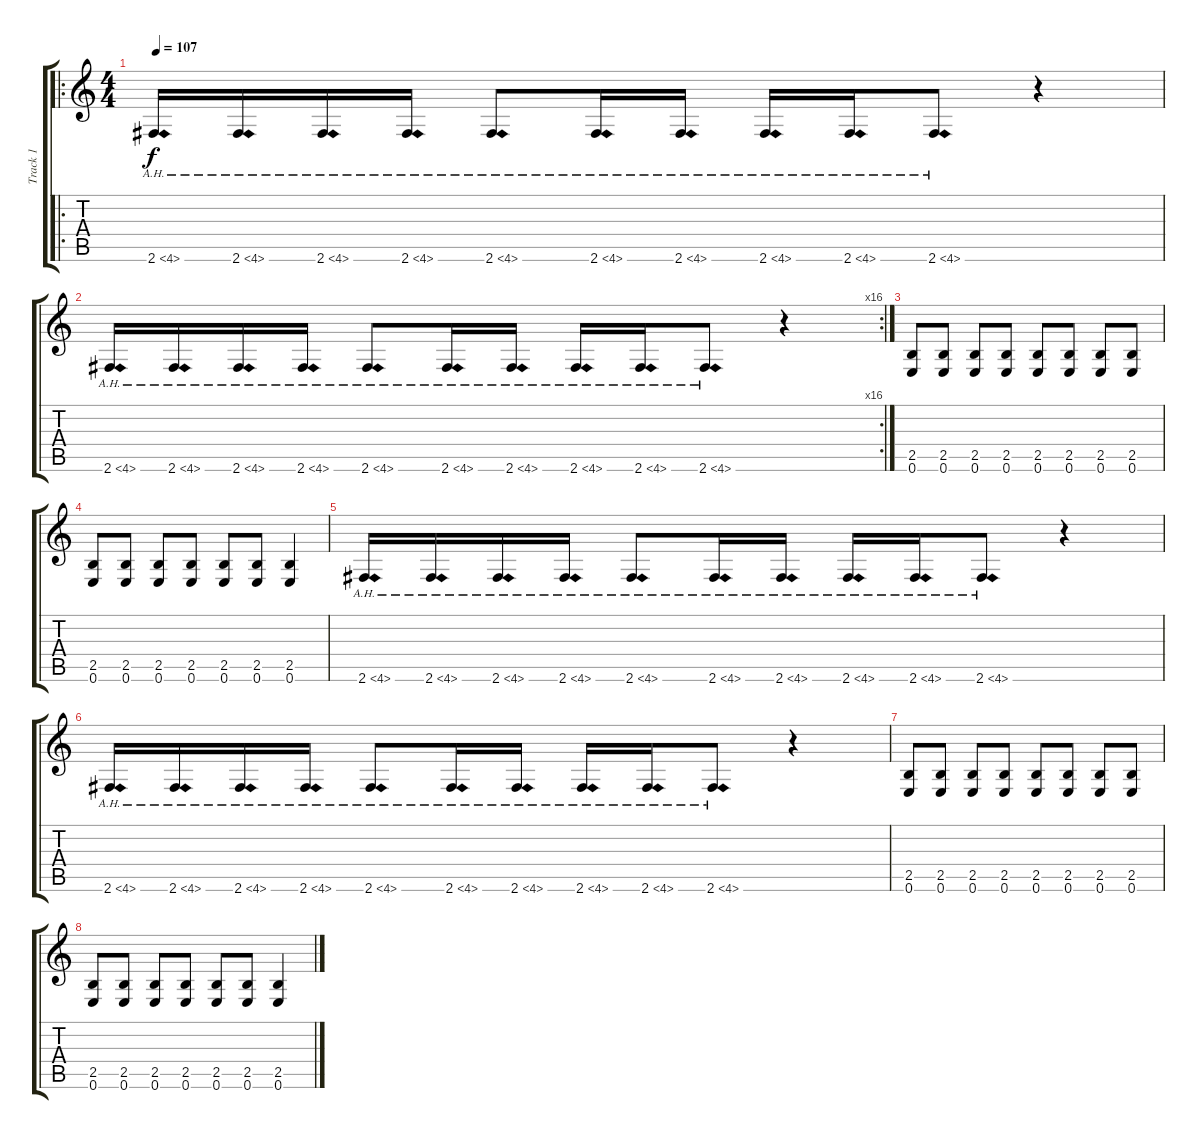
\track ("Track 1" "Track 1") {instrument distortionguitar}
\staff {score tabs}
\tuning (E4 B3 G3 D3 A2 E2) {hide}
\ro
\ts (4 4)
\tempo 107
\clef g2
\ks c
2.6{ah 2}.16{dy f instrument distortionguitar} 2.6{ah 2}.16 2.6{ah 2}.16 2.6{ah 2}.16 2.6{ah 2}.8 2.6{ah 2}.16 2.6{ah 2}.16 2.6{ah 2}.16 2.6{ah 2}.16 2.6{ah 2}.8 r.4 |
\rc 16
2.6{ah 2}.16 2.6{ah 2}.16 2.6{ah 2}.16 2.6{ah 2}.16 2.6{ah 2}.8 2.6{ah 2}.16 2.6{ah 2}.16 2.6{ah 2}.16 2.6{ah 2}.16 2.6{ah 2}.8 r.4 |
(2.5 0.6).8 (2.5 0.6).8{instrument electricguitarmuted} (2.5 0.6).8 (2.5 0.6).8{instrument distortionguitar} (2.5 0.6).8 (2.5 0.6).8{instrument electricguitarmuted} (2.5 0.6).8 (2.5 0.6).8{instrument electricguitarmuted} |
(2.5 0.6).8 (2.5 0.6).8{instrument electricguitarmuted} (2.5 0.6).8 (2.5 0.6).8 (2.5 0.6).8{instrument distortionguitar} (2.5 0.6).8 (2.5 0.6).4 |
2.6{ah 2}.16 2.6{ah 2}.16 2.6{ah 2}.16 2.6{ah 2}.16 2.6{ah 2}.8 2.6{ah 2}.16 2.6{ah 2}.16 2.6{ah 2}.16 2.6{ah 2}.16 2.6{ah 2}.8 r.4 |
2.6{ah 2}.16 2.6{ah 2}.16 2.6{ah 2}.16 2.6{ah 2}.16 2.6{ah 2}.8 2.6{ah 2}.16 2.6{ah 2}.16 2.6{ah 2}.16 2.6{ah 2}.16 2.6{ah 2}.8 r.4 |
(2.5 0.6).8 (2.5 0.6).8{instrument electricguitarmuted} (2.5 0.6).8 (2.5 0.6).8{instrument distortionguitar} (2.5 0.6).8 (2.5 0.6).8{instrument electricguitarmuted} (2.5 0.6).8 (2.5 0.6).8{instrument electricguitarmuted} |
(2.5 0.6).8 (2.5 0.6).8{instrument electricguitarmuted} (2.5 0.6).8 (2.5 0.6).8 (2.5 0.6).8{instrument distortionguitar} (2.5 0.6).8 (2.5 0.6).4
